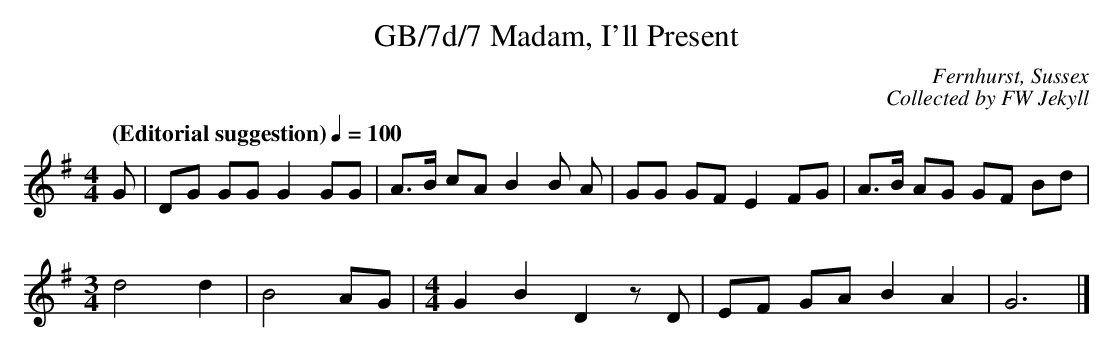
X:1
T:GB/7d/7 Madam, I'll Present
C:Fernhurst, Sussex
C:Collected by FW Jekyll
L:1/8
M:4/4
Q:"(Editorial suggestion)" 1/4=100
K:G
G | DG GG G2 GG | A>B cA B2 B A | GG GF E2 FG | A>B AG GF Bd |
[M:3/4] d4 d2 | B4 AG |[M:4/4] G2 B2 D2 z D | EF GA B2 A2 | G6 |]
